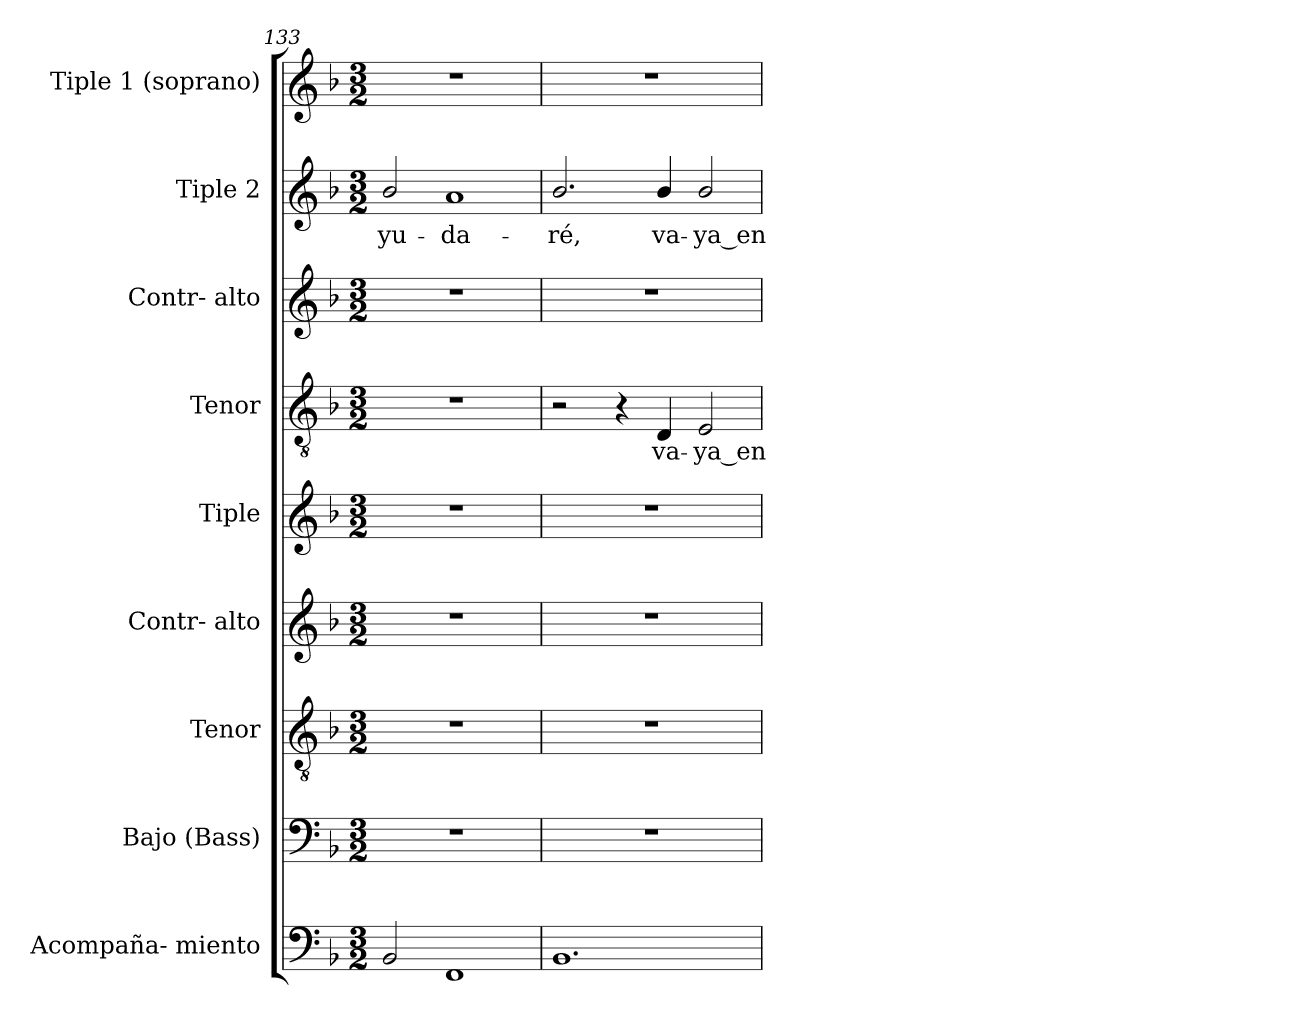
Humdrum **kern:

**kern	**kern	**kern	**kern	**kern	**kern	**text	**kern	**kern	**text	**kern
*part9	*part8	*part7	*part6	*part5	*part4	*part4	*part3	*part2	*part2	*part1
*staff9	*staff8	*staff7	*staff6	*staff5	*staff4	*staff4	*staff3	*staff2	*staff2	*staff1
*I"Acompaña- miento	*I"Bajo (Bass)	*I"Tenor	*I"Contr- alto	*I"Tiple	*I"Tenor	*	*I"Contr- alto	*I"Tiple 2	*	*I"Tiple 1 (soprano)
*	*I'B.	*I'T.	*I'A.	*	*I'T.	*	*I'A.	*	*	*I'S.
*clefF4	*clefF4	*clefGv2	*clefG2	*clefG2	*clefGv2	*	*clefG2	*clefG2	*	*clefG2
*	*	*ITrd7c12	*	*	*ITrd7c12	*	*	*	*	*
*k[b-]	*k[b-]	*k[b-]	*k[b-]	*k[b-]	*k[b-]	*	*k[b-]	*k[b-]	*	*k[b-]
*F:	*F:	*F:	*F:	*F:	*F:	*	*F:	*F:	*	*F:
*M3/2	*M3/2	*M3/2	*M3/2	*M3/2	*M3/2	*	*M3/2	*M3/2	*	*M3/2
=133	=133	=133	=133	=133	=133	=133	=133	=133	=133	=133
!	!LO:N:vis=1	!LO:N:vis=1	!LO:N:vis=1	!LO:N:vis=1	!LO:N:vis=1	!	!LO:N:vis=1	!	!	!
!	!	!	!	!	!	!	!	!	!LO:LY:b:color=#000000	!LO:N:vis=1
2BB-i/	1.r	1.r	1.r	1.r	1.r	.	1.r	2b-i/	-yu-	1.r
!	!	!	!	!	!	!	!	!	!LO:LY:b:color=#000000	!
1FFi	.	.	.	.	.	.	.	1ai	-da-	.
=134	=134	=134	=134	=134	=134	=134	=134	=134	=134	=134
!	!LO:N:vis=1	!LO:N:vis=1	!LO:N:vis=1	!LO:N:vis=1	!	!	!LO:N:vis=1	!	!	!
!	!	!	!	!	!	!	!	!	!LO:LY:b:color=#000000	!LO:N:vis=1
1.BB-i	1.r	1.r	1.r	1.r	2r	.	1.r	2.b-i/	-ré,	1.r
.	.	.	.	.	4r	.	.	.	.	.
!	!	!	!	!	!	!LO:LY:b:color=#000000	!	!	!	!
!	!	!	!	!	!	!	!	!	!LO:LY:b:color=#000000	!
.	.	.	.	.	4DDi/	va-	.	4b-i/	va-	.
!	!	!	!	!	!	!LO:LY:b:color=#000000	!	!	!	!
!	!	!	!	!	!	!	!	!	!LO:LY:b:color=#000000	!
.	.	.	.	.	2EEi/	-ya_en-	.	2b-i/	-ya_en-	.
=	=	=	=	=	=	=	=	=	=	=
*-	*-	*-	*-	*-	*-	*-	*-	*-	*-	*-
